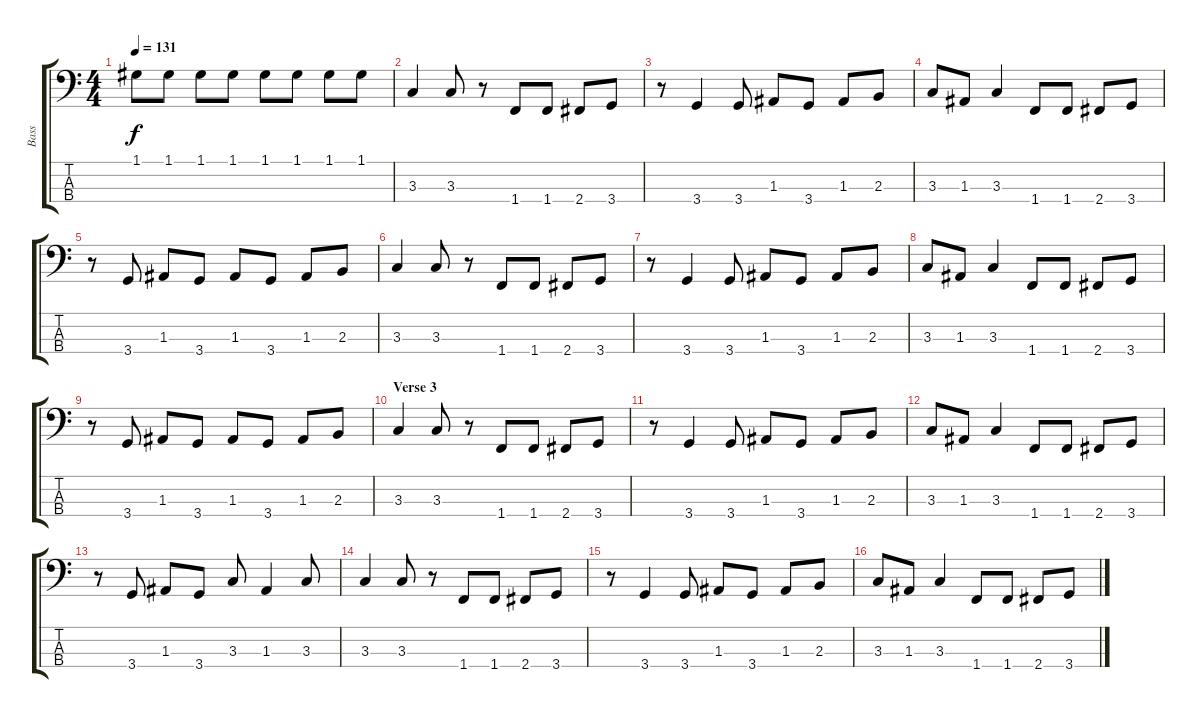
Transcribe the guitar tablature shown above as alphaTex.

\track ("Bass" "Bass") {instrument electricbassfinger}
\staff {score tabs}
\tuning (G2 D2 A1 E1) {hide}
\ts (4 4)
\tempo 131
\clef f4
\ks c
1.1.8{dy f} 1.1.8 1.1.8 1.1.8 1.1.8 1.1.8 1.1.8 1.1.8 |
3.3.4 3.3.8 r.8 1.4.8 1.4.8 2.4.8 3.4.8 |
r.8 3.4.4 3.4.8 1.3.8 3.4.8 1.3.8 2.3.8 |
3.3.8 1.3.8 3.3.4 1.4.8 1.4.8 2.4.8 3.4.8 |
r.8 3.4.8 1.3.8 3.4.8 1.3.8 3.4.8 1.3.8 2.3.8 |
3.3.4 3.3.8 r.8 1.4.8 1.4.8 2.4.8 3.4.8 |
r.8 3.4.4 3.4.8 1.3.8 3.4.8 1.3.8 2.3.8 |
3.3.8 1.3.8 3.3.4 1.4.8 1.4.8 2.4.8 3.4.8 |
r.8 3.4.8 1.3.8 3.4.8 1.3.8 3.4.8 1.3.8 2.3.8 |
\section ("" "Verse 3")
3.3.4 3.3.8 r.8 1.4.8 1.4.8 2.4.8 3.4.8 |
r.8 3.4.4 3.4.8 1.3.8 3.4.8 1.3.8 2.3.8 |
3.3.8 1.3.8 3.3.4 1.4.8 1.4.8 2.4.8 3.4.8 |
r.8 3.4.8 1.3.8 3.4.8 3.3.8 1.3.4 3.3.8 |
3.3.4 3.3.8 r.8 1.4.8 1.4.8 2.4.8 3.4.8 |
r.8 3.4.4 3.4.8 1.3.8 3.4.8 1.3.8 2.3.8 |
3.3.8 1.3.8 3.3.4 1.4.8 1.4.8 2.4.8 3.4.8
